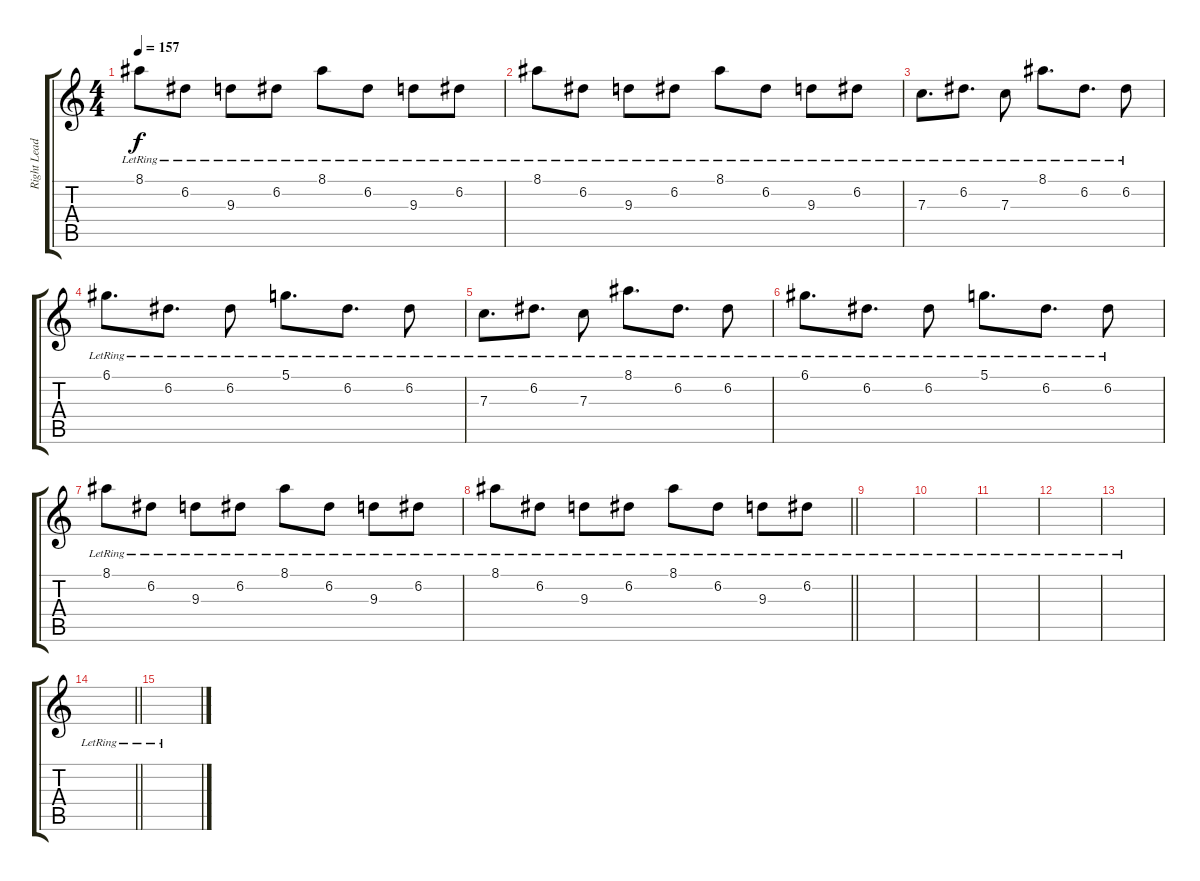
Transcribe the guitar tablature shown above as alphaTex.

\track ("Right Lead" "Right Lead") {instrument distortionguitar}
\staff {score tabs}
\tuning (D4 A3 F3 C3 G2 C2) {hide}
\ts (4 4)
\tempo 157
\clef g2
\ks c
8.1{lr}.8{dy f} 6.2{lr}.8 9.3{lr}.8 6.2{lr}.8 8.1{lr}.8 6.2{lr}.8 9.3{lr}.8 6.2{lr}.8 |
8.1{lr}.8 6.2{lr}.8 9.3{lr}.8 6.2{lr}.8 8.1{lr}.8 6.2{lr}.8 9.3{lr}.8 6.2{lr}.8 |
7.3{lr}.8{d} 6.2{lr}.8{d} 7.3{lr}.8 8.1{lr}.8{d} 6.2{lr}.8{d} 6.2{lr}.8 |
6.1{lr}.8{d} 6.2{lr}.8{d} 6.2{lr}.8 5.1{lr}.8{d} 6.2{lr}.8{d} 6.2{lr}.8 |
7.3{lr}.8{d} 6.2{lr}.8{d} 7.3{lr}.8 8.1{lr}.8{d} 6.2{lr}.8{d} 6.2{lr}.8 |
6.1{lr}.8{d} 6.2{lr}.8{d} 6.2{lr}.8 5.1{lr}.8{d} 6.2{lr}.8{d} 6.2{lr}.8 |
8.1{lr}.8 6.2{lr}.8 9.3{lr}.8 6.2{lr}.8 8.1{lr}.8 6.2{lr}.8 9.3{lr}.8 6.2{lr}.8 |
\barLineRight lightlight
8.1{lr}.8 6.2{lr}.8 9.3{lr}.8 6.2{lr}.8 8.1{lr}.8 6.2{lr}.8 9.3{lr}.8 6.2{lr}.8 |
\section ("" "")
|
|
|
|
|
\barLineRight lightlight
|
\section ("" "")
